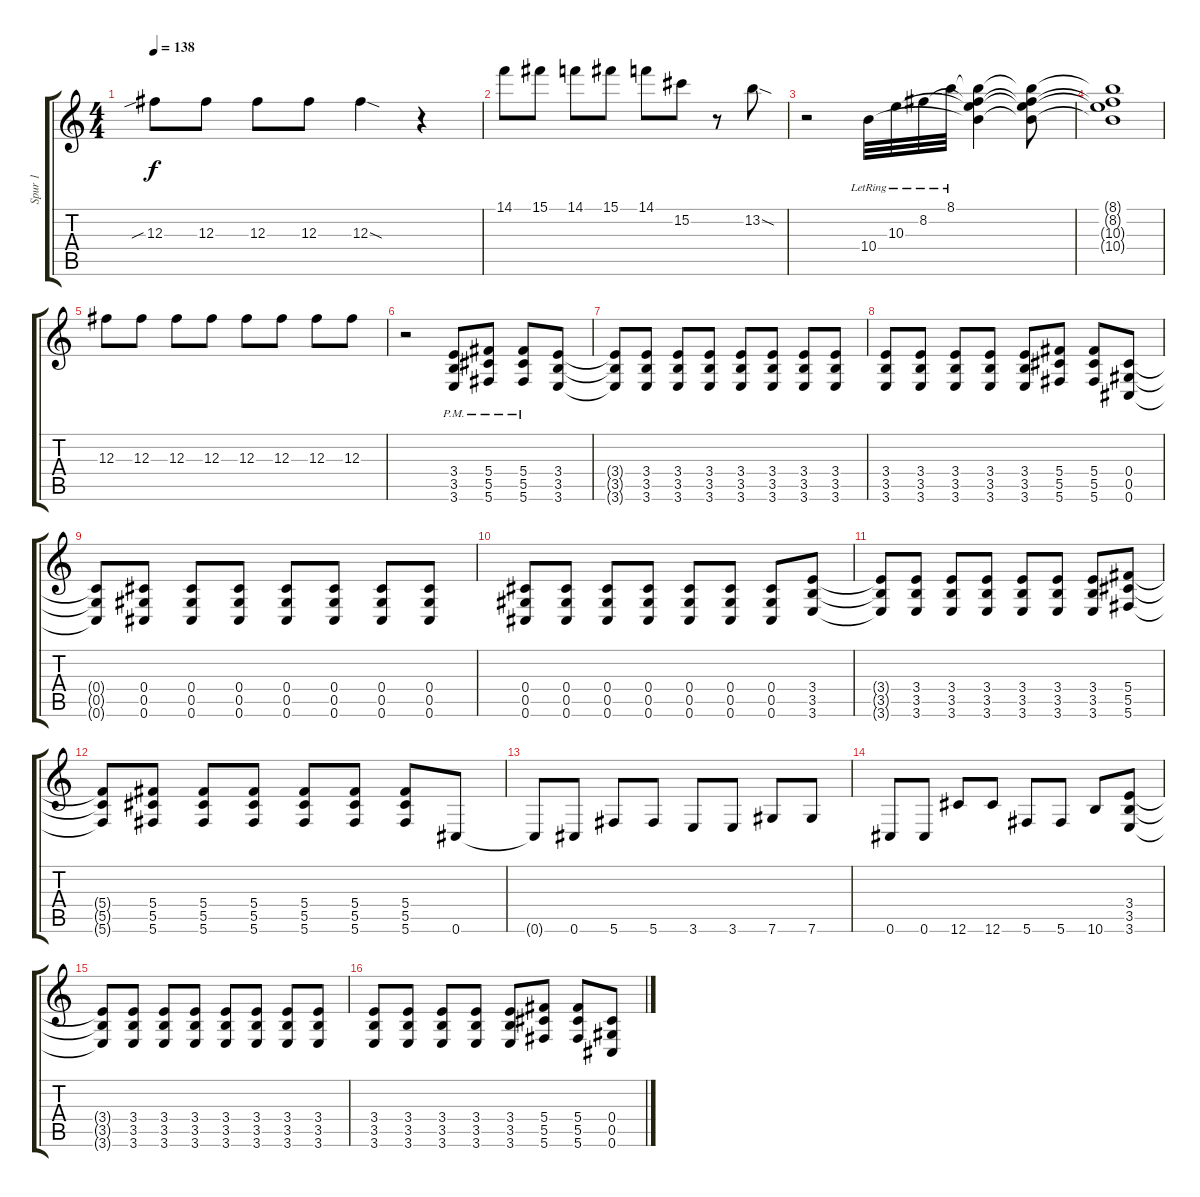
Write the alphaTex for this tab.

\track ("Spur 1" "Spur 1") {instrument electricguitarjazz}
\staff {score tabs}
\tuning (Eb4 Bb3 Gb3 Db3 Ab2 Db2) {hide}
\ts (4 4)
\tempo 138
\clef g2
\ks c
12.3{sib}.8{dy f} 12.3.8 12.3.8 12.3.8 12.3{sod}.4 r.4 |
14.1.8{volume 13} 15.1.8 14.1.8 15.1.8 14.1.8 15.2.8 r.8 13.2{sod}.8 |
r.2 10.4{lr}.32 10.3{lr}.32 8.2{lr}.32 8.1{lr}.32 (8.1{t} 8.2{t} 10.3{t} 10.4{t}).4 (8.1{t} 8.2{t} 10.3{t} 10.4{t}).8 |
(8.1{t} 8.2{t} 10.3{t} 10.4{t}).1 |
12.3.8{volume 10} 12.3.8 12.3.8 12.3.8 12.3.8 12.3.8 12.3.8 12.3.8 |
r.2 (3.4{pm} 3.5{pm} 3.6{pm}).8{volume 13 instrument distortionguitar} (5.4{pm} 5.5{pm} 5.6{pm}).8 (5.4{pm} 5.5{pm} 5.6{pm}).8 (3.4 3.5 3.6).8 |
(3.4{t} 3.5{t} 3.6{t}).8 (3.4 3.5 3.6).8 (3.4 3.5 3.6).8 (3.4 3.5 3.6).8 (3.4 3.5 3.6).8 (3.4 3.5 3.6).8 (3.4 3.5 3.6).8 (3.4 3.5 3.6).8 |
(3.4 3.5 3.6).8 (3.4 3.5 3.6).8 (3.4 3.5 3.6).8 (3.4 3.5 3.6).8 (3.4 3.5 3.6).8 (5.4 5.5 5.6).8 (5.4 5.5 5.6).8 (0.4 0.5 0.6).8 |
(0.4{t} 0.5{t} 0.6{t}).8 (0.4 0.5 0.6).8 (0.4 0.5 0.6).8 (0.4 0.5 0.6).8 (0.4 0.5 0.6).8 (0.4 0.5 0.6).8 (0.4 0.5 0.6).8 (0.4 0.5 0.6).8 |
(0.4 0.5 0.6).8 (0.4 0.5 0.6).8 (0.4 0.5 0.6).8 (0.4 0.5 0.6).8 (0.4 0.5 0.6).8 (0.4 0.5 0.6).8 (0.4 0.5 0.6).8 (3.4 3.5 3.6).8 |
(3.4{t} 3.5{t} 3.6{t}).8 (3.4 3.5 3.6).8 (3.4 3.5 3.6).8 (3.4 3.5 3.6).8 (3.4 3.5 3.6).8 (3.4 3.5 3.6).8 (3.4 3.5 3.6).8 (5.4 5.5 5.6).8 |
(5.4{t} 5.5{t} 5.6{t}).8 (5.4 5.5 5.6).8 (5.4 5.5 5.6).8 (5.4 5.5 5.6).8 (5.4 5.5 5.6).8 (5.4 5.5 5.6).8 (5.4 5.5 5.6).8 0.6.8 |
0.6{t}.8 0.6.8 5.6.8 5.6.8 3.6.8 3.6.8 7.6.8 7.6.8 |
0.6.8 0.6.8 12.6.8 12.6.8 5.6.8 5.6.8 10.6.8 (3.4 3.5 3.6).8 |
(3.4{t} 3.5{t} 3.6{t}).8 (3.4 3.5 3.6).8 (3.4 3.5 3.6).8 (3.4 3.5 3.6).8 (3.4 3.5 3.6).8 (3.4 3.5 3.6).8 (3.4 3.5 3.6).8 (3.4 3.5 3.6).8 |
(3.4 3.5 3.6).8 (3.4 3.5 3.6).8 (3.4 3.5 3.6).8 (3.4 3.5 3.6).8 (3.4 3.5 3.6).8 (5.4 5.5 5.6).8 (5.4 5.5 5.6).8 (0.4 0.5 0.6).8
